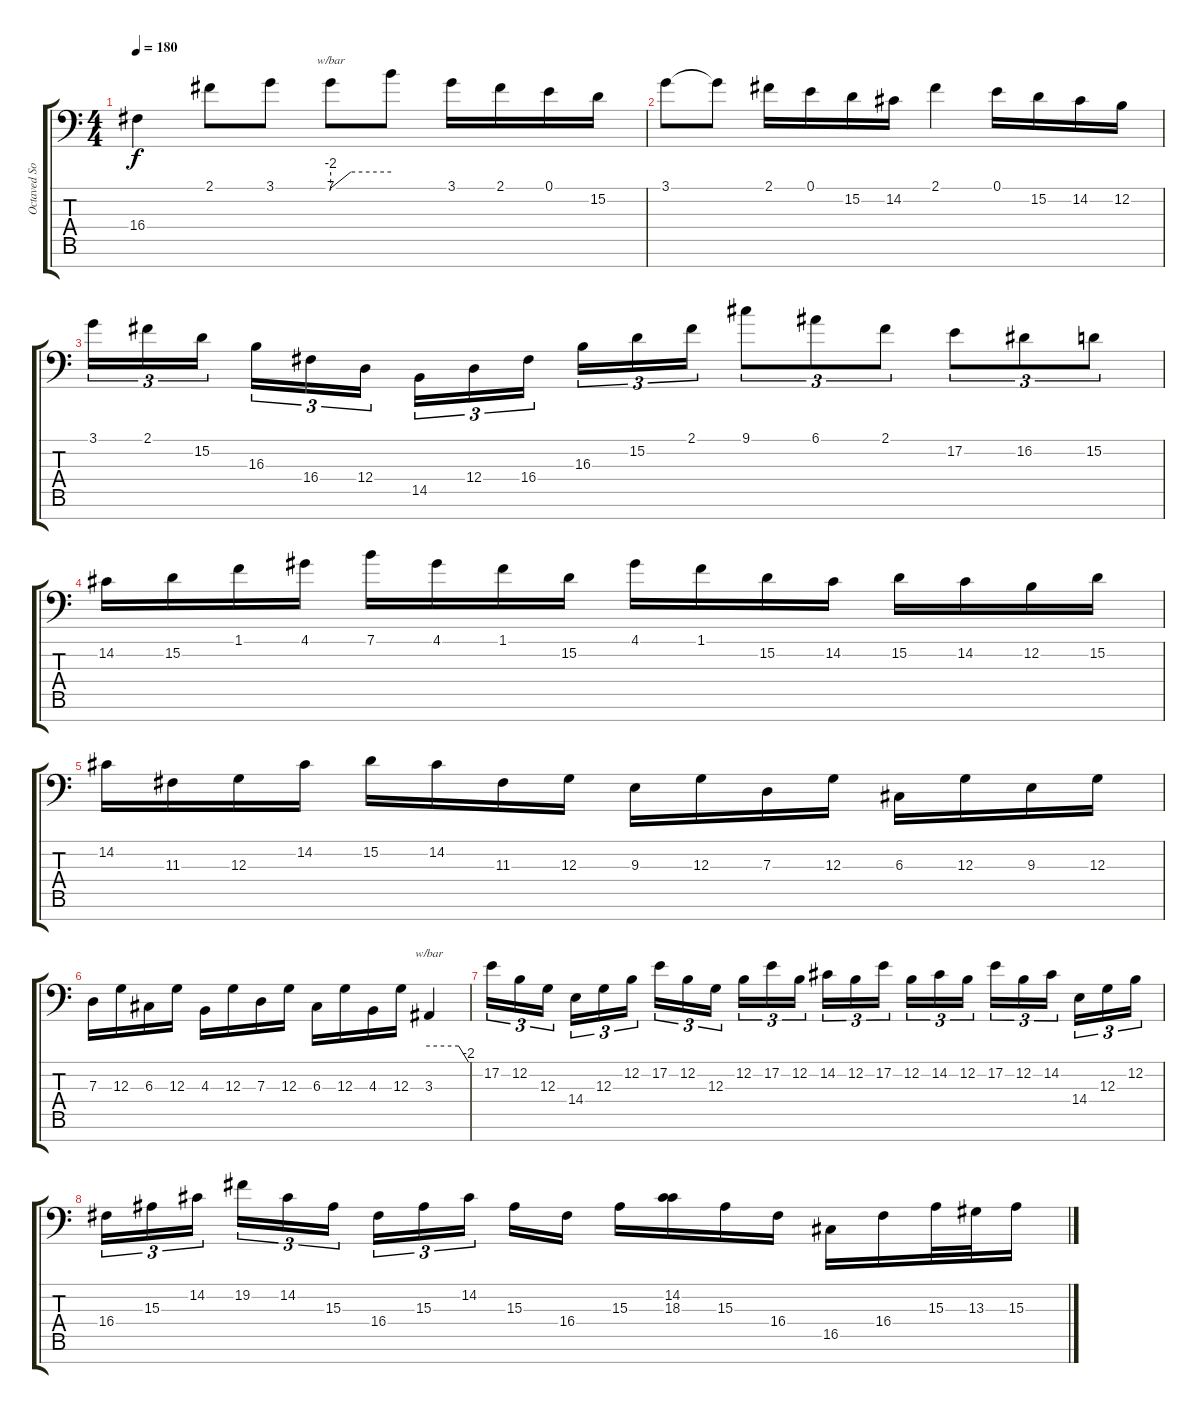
\track ("Octaved Solo" "Octaved So") {instrument acousticgrandpiano}
\staff {score tabs}
\tuning (E4 B2 G2 D2 A1 E1 B0) {hide}
\ts (4 4)
\tempo 180
\clef f4
\ks c
16.4{t}.4{dy f} 2.1.8 3.1.8 7.1.8{tbe (custom default 0 -8 20 0 60 0)} 7.1{t}.8 3.1.16 2.1.16 0.1.16 15.2.16 |
3.1.8 3.1{t}.8 2.1.16 0.1.16 15.2.16 14.2.16 2.1.4 0.1.16 15.2.16 14.2.16 12.2.16 |
3.1.16{tu (3 2)} 2.1.16{tu (3 2)} 15.2.16{tu (3 2)} 16.3.16{tu (3 2)} 16.4.16{tu (3 2)} 12.4.16{tu (3 2)} 14.5.16{tu (3 2)} 12.4.16{tu (3 2)} 16.4.16{tu (3 2)} 16.3.16{tu (3 2)} 15.2.16{tu (3 2)} 2.1.16{tu (3 2)} 9.1.8{tu (3 2)} 6.1.8{tu (3 2)} 2.1.8{tu (3 2)} 17.2.8{tu (3 2)} 16.2.8{tu (3 2)} 15.2.8{tu (3 2)} |
14.2.16 15.2.16 1.1.16 4.1.16 7.1.16 4.1.16 1.1.16 15.2.16 4.1.16 1.1.16 15.2.16 14.2.16 15.2.16 14.2.16 12.2.16 15.2.16 |
14.2.16 11.3.16 12.3.16 14.2.16 15.2.16 14.2.16 11.3.16 12.3.16 9.3.16 12.3.16 7.3.16 12.3.16 6.3.16 12.3.16 9.3.16 12.3.16 |
7.3.16 12.3.16 6.3.16 12.3.16 4.3.16 12.3.16 7.3.16 12.3.16 6.3.16 12.3.16 4.3.16 12.3.16 3.3.4{tbe (custom default 0 0 45 0 60 -8)} |
17.2.16{tu (3 2)} 12.2.16{tu (3 2)} 12.3.16{tu (3 2)} 14.4.16{tu (3 2)} 12.3.16{tu (3 2)} 12.2.16{tu (3 2)} 17.2.16{tu (3 2)} 12.2.16{tu (3 2)} 12.3.16{tu (3 2)} 12.2.16{tu (3 2)} 17.2.16{tu (3 2)} 12.2.16{tu (3 2)} 14.2.16{tu (3 2)} 12.2.16{tu (3 2)} 17.2.16{tu (3 2)} 12.2.16{tu (3 2)} 14.2.16{tu (3 2)} 12.2.16{tu (3 2)} 17.2.16{tu (3 2)} 12.2.16{tu (3 2)} 14.2.16{tu (3 2)} 14.4.16{tu (3 2)} 12.3.16{tu (3 2)} 12.2.16{tu (3 2)} |
16.4.16{tu (3 2)} 15.3.16{tu (3 2)} 14.2.16{tu (3 2)} 19.2.16{tu (3 2)} 14.2.16{tu (3 2)} 15.3.16{tu (3 2)} 16.4.16{tu (3 2)} 15.3.16{tu (3 2)} 14.2.16{tu (3 2)} 15.3.16 16.4.16 15.3.16 (14.2 18.3).16 15.3.16 16.4.16 16.5.16 16.4.16 15.3.32 13.3.32 15.3.16
